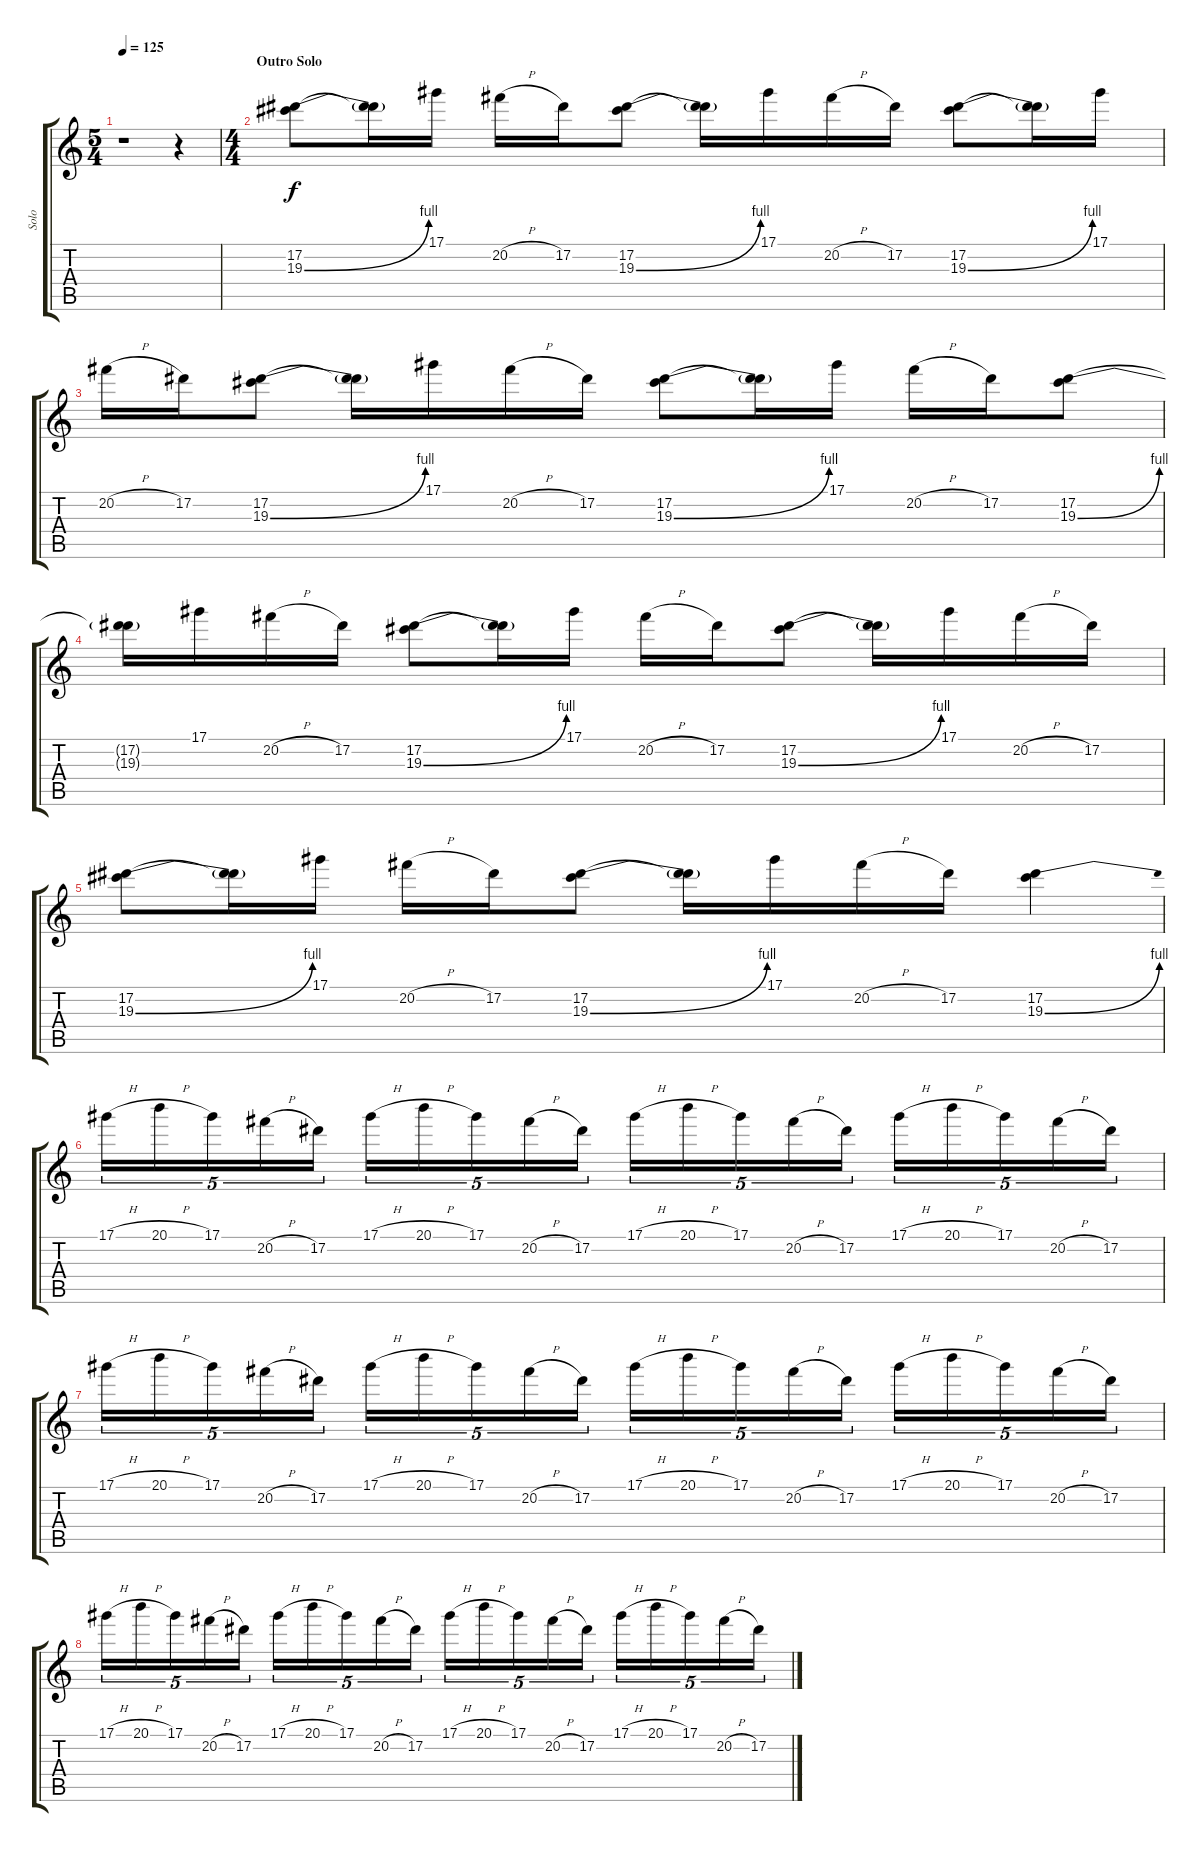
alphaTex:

\track ("Solo" "Solo") {instrument distortionguitar}
\staff {score tabs}
\tuning (Eb4 Bb3 Gb3 Db3 Ab2 Eb2) {hide}
\ts (5 4)
\tempo 125
\clef g2
\ks c
r.1{dy f} r.4 |
\ts (4 4)
\section ("" "Outro Solo")
(17.2 19.3{be (bend 0 0 60 4)}).8 (17.2{t} 19.3{t}).16 17.1.16 20.2{h}.16 17.2.16 (17.2 19.3{be (bend 0 0 60 4)}).8 (17.2{t} 19.3{t}).16 17.1.16 20.2{h}.16 17.2.16 (17.2 19.3{be (bend 0 0 60 4)}).8 (17.2{t} 19.3{t}).16 17.1.16 |
20.2{h}.16 17.2.16 (17.2 19.3{be (bend 0 0 60 4)}).8 (17.2{t} 19.3{t}).16 17.1.16 20.2{h}.16 17.2.16 (17.2 19.3{be (bend 0 0 60 4)}).8 (17.2{t} 19.3{t}).16 17.1.16 20.2{h}.16 17.2.16 (17.2 19.3{be (bend 0 0 60 4)}).8 |
(17.2{t} 19.3{t}).16 17.1.16 20.2{h}.16 17.2.16 (17.2 19.3{be (bend 0 0 60 4)}).8 (17.2{t} 19.3{t}).16 17.1.16 20.2{h}.16 17.2.16 (17.2 19.3{be (bend 0 0 60 4)}).8 (17.2{t} 19.3{t}).16 17.1.16 20.2{h}.16 17.2.16 |
(17.2 19.3{be (bend 0 0 60 4)}).8 (17.2{t} 19.3{t}).16 17.1.16 20.2{h}.16 17.2.16 (17.2 19.3{be (bend 0 0 60 4)}).8 (17.2{t} 19.3{t}).16 17.1.16 20.2{h}.16 17.2.16 (17.2 19.3{be (bend 0 0 60 4)}).4 |
17.1{h}.16{tu (5 4)} 20.1{h}.16{tu (5 4)} 17.1.16{tu (5 4)} 20.2{h}.16{tu (5 4)} 17.2.16{tu (5 4)} 17.1{h}.16{tu (5 4)} 20.1{h}.16{tu (5 4)} 17.1.16{tu (5 4)} 20.2{h}.16{tu (5 4)} 17.2.16{tu (5 4)} 17.1{h}.16{tu (5 4)} 20.1{h}.16{tu (5 4)} 17.1.16{tu (5 4)} 20.2{h}.16{tu (5 4)} 17.2.16{tu (5 4)} 17.1{h}.16{tu (5 4)} 20.1{h}.16{tu (5 4)} 17.1.16{tu (5 4)} 20.2{h}.16{tu (5 4)} 17.2.16{tu (5 4)} |
17.1{h}.16{tu (5 4)} 20.1{h}.16{tu (5 4)} 17.1.16{tu (5 4)} 20.2{h}.16{tu (5 4)} 17.2.16{tu (5 4)} 17.1{h}.16{tu (5 4)} 20.1{h}.16{tu (5 4)} 17.1.16{tu (5 4)} 20.2{h}.16{tu (5 4)} 17.2.16{tu (5 4)} 17.1{h}.16{tu (5 4)} 20.1{h}.16{tu (5 4)} 17.1.16{tu (5 4)} 20.2{h}.16{tu (5 4)} 17.2.16{tu (5 4)} 17.1{h}.16{tu (5 4)} 20.1{h}.16{tu (5 4)} 17.1.16{tu (5 4)} 20.2{h}.16{tu (5 4)} 17.2.16{tu (5 4)} |
17.1{h}.16{tu (5 4)} 20.1{h}.16{tu (5 4)} 17.1.16{tu (5 4)} 20.2{h}.16{tu (5 4)} 17.2.16{tu (5 4)} 17.1{h}.16{tu (5 4)} 20.1{h}.16{tu (5 4)} 17.1.16{tu (5 4)} 20.2{h}.16{tu (5 4)} 17.2.16{tu (5 4)} 17.1{h}.16{tu (5 4)} 20.1{h}.16{tu (5 4)} 17.1.16{tu (5 4)} 20.2{h}.16{tu (5 4)} 17.2.16{tu (5 4)} 17.1{h}.16{tu (5 4)} 20.1{h}.16{tu (5 4)} 17.1.16{tu (5 4)} 20.2{h}.16{tu (5 4)} 17.2.16{tu (5 4)}
